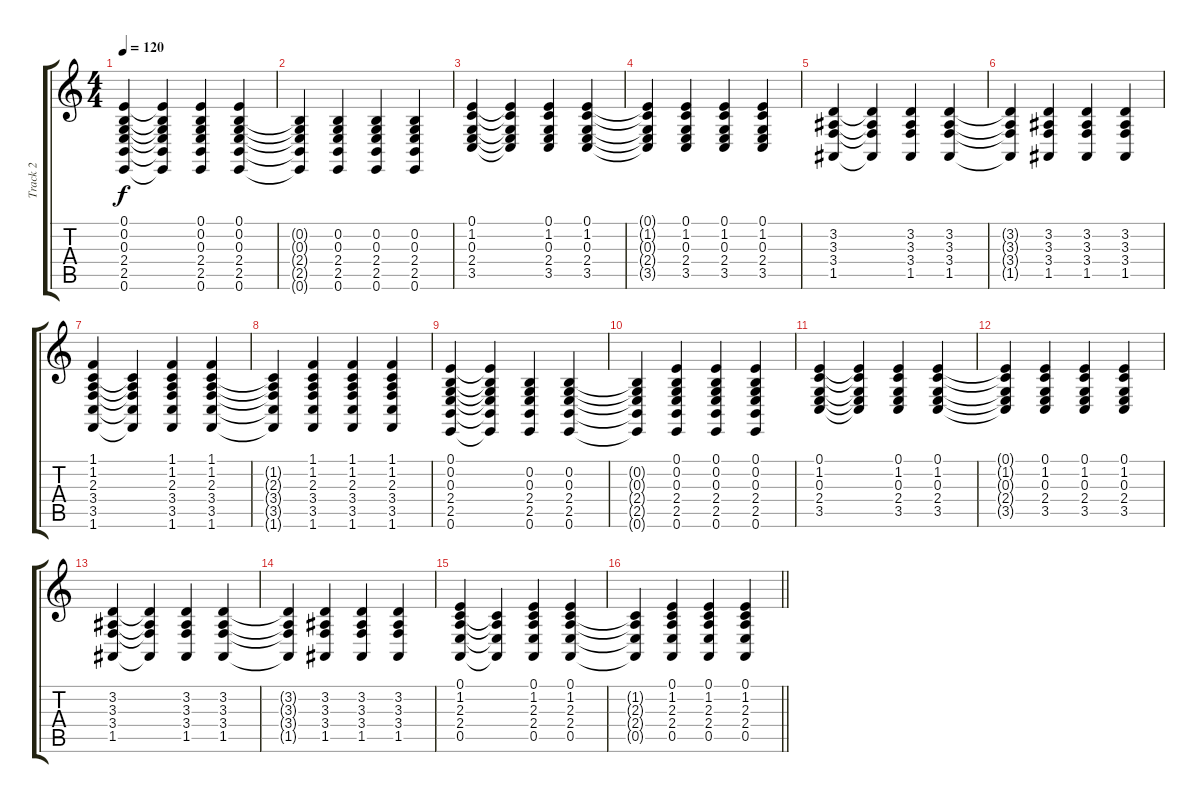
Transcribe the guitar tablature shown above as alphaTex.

\track ("Track 2" "Track 2") {instrument drawbarorgan}
\staff {score tabs}
\tuning (E4 B3 G3 D3 A2 E2) {hide}
\ts (4 4)
\tempo 120
\clef g2
\ks c
(0.1{t} 0.2 0.3 2.4 2.5 0.6).4{dy f} (0.1{t} 0.2{t} 0.3{t} 2.4{t} 2.5{t} 0.6{t}).4 (0.1 0.2 0.3 2.4 2.5 0.6).4 (0.1 0.2 0.3 2.4 2.5 0.6).4 |
(0.2{t} 0.3{t} 2.4{t} 2.5{t} 0.6{t}).4 (0.2 0.3 2.4 2.5 0.6).4 (0.2 0.3 2.4 2.5 0.6).4 (0.2 0.3 2.4 2.5 0.6).4 |
(0.1 1.2 0.3 2.4 3.5).4 (0.1{t} 1.2{t} 0.3{t} 2.4{t} 3.5{t}).4 (0.1 1.2 0.3 2.4 3.5).4 (0.1 1.2 0.3 2.4 3.5).4 |
(0.1{t} 1.2{t} 0.3{t} 2.4{t} 3.5{t}).4 (0.1 1.2 0.3 2.4 3.5).4 (0.1 1.2 0.3 2.4 3.5).4 (0.1 1.2 0.3 2.4 3.5).4 |
(3.2 3.3 3.4 1.5).4 (3.2{t} 3.3{t} 3.4{t} 1.5{t}).4 (3.2 3.3 3.4 1.5).4 (3.2 3.3 3.4 1.5).4 |
(3.2{t} 3.3{t} 3.4{t} 1.5{t}).4 (3.2 3.3 3.4 1.5).4 (3.2 3.3 3.4 1.5).4 (3.2 3.3 3.4 1.5).4 |
(1.1 1.2 2.3 3.4 3.5 1.6).4 (1.2{t} 2.3{t} 3.4{t} 3.5{t} 1.6{t}).4 (1.1 1.2 2.3 3.4 3.5 1.6).4 (1.1 1.2 2.3 3.4 3.5 1.6).4 |
(1.2{t} 2.3{t} 3.4{t} 3.5{t} 1.6{t}).4 (1.1 1.2 2.3 3.4 3.5 1.6).4 (1.1 1.2 2.3 3.4 3.5 1.6).4 (1.1 1.2 2.3 3.4 3.5 1.6).4 |
(0.1 0.2 0.3 2.4 2.5 0.6).4 (0.1{t} 0.2{t} 0.3{t} 2.4{t} 2.5{t} 0.6{t}).4 (0.2 0.3 2.4 2.5 0.6).4 (0.2 0.3 2.4 2.5 0.6).4 |
(0.2{t} 0.3{t} 2.4{t} 2.5{t} 0.6{t}).4 (0.1 0.2 0.3 2.4 2.5 0.6).4 (0.1 0.2 0.3 2.4 2.5 0.6).4 (0.1 0.2 0.3 2.4 2.5 0.6).4 |
(0.1 1.2 0.3 2.4 3.5).4 (0.1{t} 1.2{t} 0.3{t} 2.4{t} 3.5{t}).4 (0.1 1.2 0.3 2.4 3.5).4 (0.1 1.2 0.3 2.4 3.5).4 |
(0.1{t} 1.2{t} 0.3{t} 2.4{t} 3.5{t}).4 (0.1 1.2 0.3 2.4 3.5).4 (0.1 1.2 0.3 2.4 3.5).4 (0.1 1.2 0.3 2.4 3.5).4 |
(3.2 3.3 3.4 1.5).4 (3.2{t} 3.3{t} 3.4{t} 1.5{t}).4 (3.2 3.3 3.4 1.5).4 (3.2 3.3 3.4 1.5).4 |
(3.2{t} 3.3{t} 3.4{t} 1.5{t}).4 (3.2 3.3 3.4 1.5).4 (3.2 3.3 3.4 1.5).4 (3.2 3.3 3.4 1.5).4 |
(0.1 1.2 2.3 2.4 0.5).4 (1.2{t} 2.3{t} 2.4{t} 0.5{t}).4 (0.1 1.2 2.3 2.4 0.5).4 (0.1 1.2 2.3 2.4 0.5).4 |
\barLineRight lightlight
(1.2{t} 2.3{t} 2.4{t} 0.5{t}).4 (0.1 1.2 2.3 2.4 0.5).4 (0.1 1.2 2.3 2.4 0.5).4 (0.1 1.2 2.3 2.4 0.5).4
